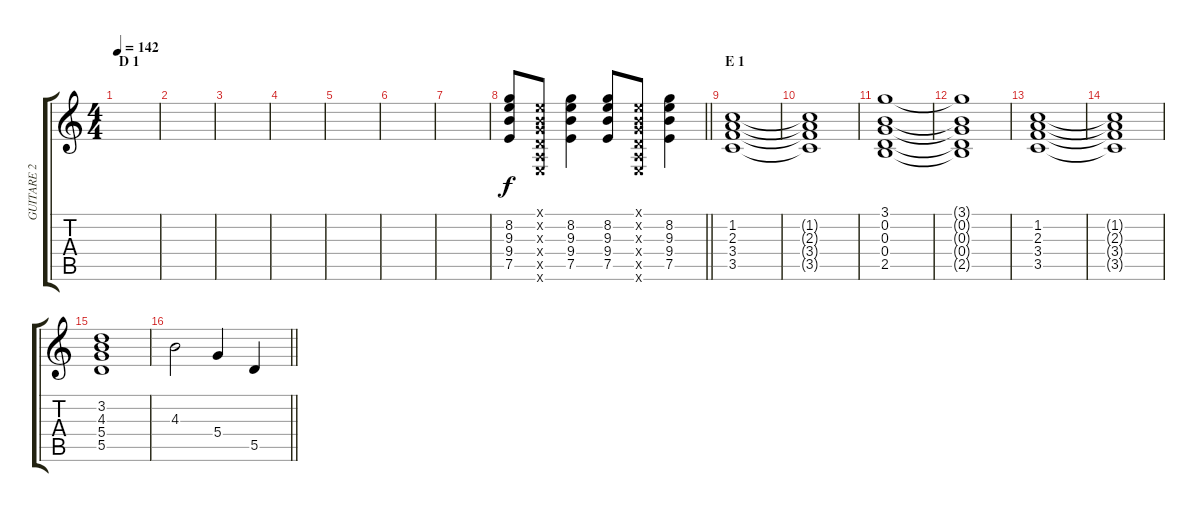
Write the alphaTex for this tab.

\track ("GUITARE 2" "GUITARE 2") {instrument distortionguitar}
\staff {score tabs}
\tuning (E4 B3 G3 D3 A2 E2) {hide}
\ts (4 4)
\section ("" "D 1")
\tempo 142
\clef g2
\ks c
|
|
|
|
|
|
|
\barLineRight lightlight
(8.2 9.3 9.4 7.5).8 (0.1{x} 0.2{x} 0.3{x} 0.4{x} 0.5{x} 0.6{x}).8 (8.2 9.3 9.4 7.5).4 (8.2 9.3 9.4 7.5).8 (0.1{x} 0.2{x} 0.3{x} 0.4{x} 0.5{x} 0.6{x}).8 (8.2 9.3 9.4 7.5).4 |
\section ("" "E 1")
(1.2 2.3 3.4 3.5).1{volume 12} |
(1.2{t} 2.3{t} 3.4{t} 3.5{t}).1 |
(3.1 0.2 0.3 0.4 2.5).1 |
(3.1{t} 0.2{t} 0.3{t} 0.4{t} 2.5{t}).1 |
(1.2 2.3 3.4 3.5).1 |
(1.2{t} 2.3{t} 3.4{t} 3.5{t}).1 |
(3.2 4.3 5.4 5.5).1 |
\barLineRight lightlight
4.3.2 5.4.4 5.5.4
